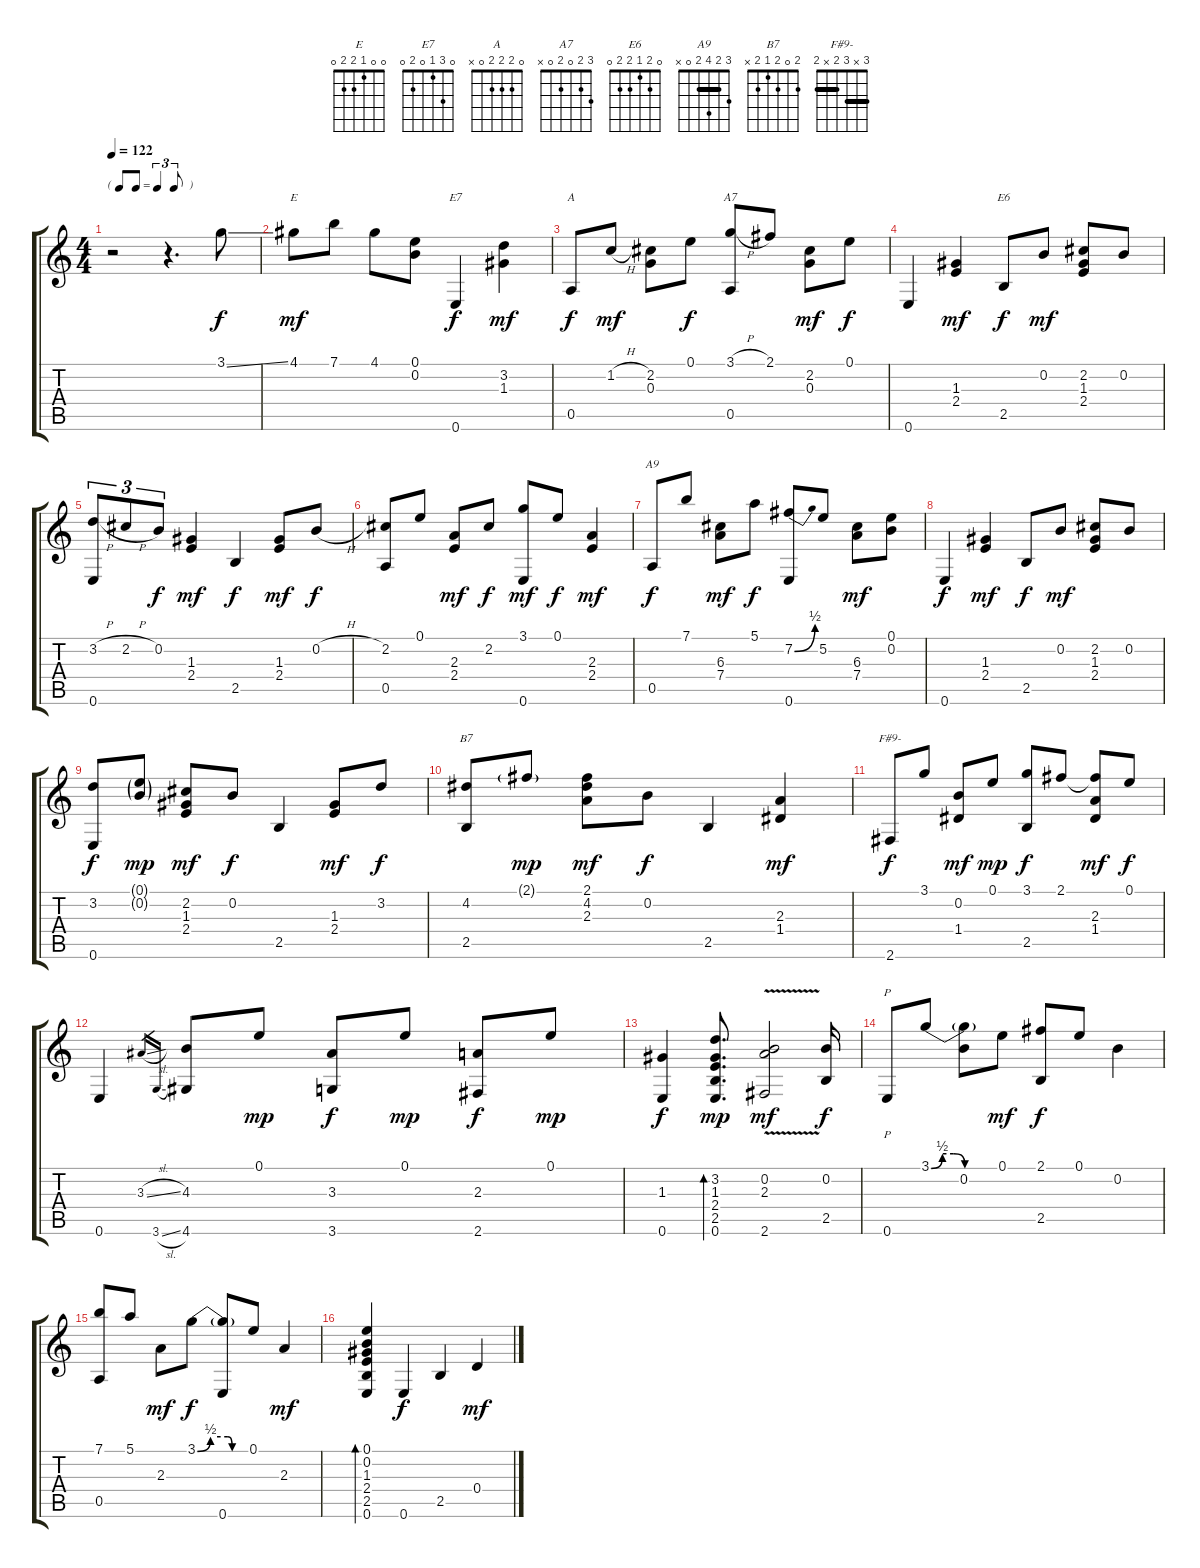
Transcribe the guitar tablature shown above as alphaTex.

\track "" {instrument electricguitarjazz}
\staff {score tabs}
\tuning (E4 B3 G3 D3 A2 E2) {hide}
\chord ("E" 0 0 1 2 2 0)
\chord ("E7" 0 3 1 0 2 0)
\chord ("A" 0 2 2 2 0 x)
\chord ("A7" 3 2 0 2 0 x)
\chord ("E6" 0 2 1 2 2 0)
\chord ("A9" 3 2 4 2 0 x) {barre 2}
\chord ("B7" 2 0 2 1 2 x)
\chord ("F#9-" 3 x 3 2 x 2) {barre (2 3)}
\ts (4 4)
\tf triplet8th
\tempo 122
\clef g2
\ks c
r.2{dy f instrument electricguitarjazz} r.4{d} 3.1{ss}.8 |
4.1.8{ch "E" dy mf} 7.1.8 4.1.8 (0.1 0.2).8 0.6.4{ch "E7" dy f} (3.2 1.3).4{dy mf} |
0.5.8{ch "A" dy f} 1.2{h}.8{dy mf} (2.2 0.3).8 0.1.8{dy f} (3.1{h} 0.5).8{ch "A7"} 2.1.8 (2.2 0.3).8{dy mf} 0.1.8{dy f} |
0.6.4 (1.3 2.4).4{dy mf} 2.5.8{ch "E6" dy f} 0.2.8{dy mf} (2.2 1.3 2.4).8 0.2.8 |
(3.2{h} 0.6).8{tu (3 2)} 2.2{h}.8{tu (3 2)} 0.2.8{tu (3 2) dy f} (1.3 2.4).4{dy mf} 2.5.4{dy f} (1.3 2.4).8{dy mf} 0.2{h}.8{dy f} |
(2.2 0.5).8 0.1.8 (2.3 2.4).8{dy mf} 2.2.8{dy f} (3.1 0.6).8{dy mf} 0.1.8{dy f} (2.3 2.4).4{dy mf} |
0.5.8{ch "A9" dy f} 7.1.8 (6.3 7.4).8{dy mf} 5.1.8{dy f} (7.2{be (bend 0 0 60 2)} 0.6).8 5.2.8 (6.3 7.4).8{dy mf} (0.1 0.2).8 |
0.6.4{dy f} (1.3 2.4).4{dy mf} 2.5.8{dy f} 0.2.8{dy mf} (2.2 1.3 2.4).8 0.2.8 |
(3.2 0.6).8{dy f} (0.1{g} 0.2{g}).8{dy mp} (2.2 1.3 2.4).8{dy mf} 0.2.8{dy f} 2.5.4 (1.3 2.4).8{dy mf} 3.2.8{dy f} |
(4.2 2.5).8{ch "B7"} 2.1{g}.8{dy mp} (2.1 4.2 2.3).8{dy mf} 0.2.8{dy f} 2.5.4 (2.3 1.4).4{dy mf} |
2.6.8{ch "F#9-" dy f} 3.1.8 (0.2 1.4).8{dy mf} 0.1.8{dy mp} (3.1 2.5).8{dy f} 2.1.8 (2.1{t} 2.3 1.4).8{dy mf} 0.1.8{dy f} |
0.6.4 3.3{sl}.16{gr} 3.6{sl}.16{gr} (4.3 4.6).8 0.1.8{dy mp} (3.3 3.6).8{dy f} 0.1.8{dy mp} (2.3 2.6).8{dy f} 0.1.8{dy mp} |
(1.3 0.6).4{dy f} (3.2 1.3 2.4 2.5 0.6).8{d bd 30 dy mp} (0.2{v} 2.3{v} 2.6{v}).2{dy mf} (0.2 2.5).16{dy f} |
0.6.8{p} 3.1{be (custom 0 0 10 2 20 2 30 0 60 0)}.8 (3.1{t} 0.2).8 0.1.8{dy mf} (2.1 2.5).8{dy f} 0.1.8 0.2.4 |
(7.1 0.5).8 5.1.8 2.3.8{dy mf} 3.1{be (custom 0 0 15 2 35 2 40 0 60 0)}.8{dy f} (3.1{t} 0.6).8 0.1.8 2.3.4{dy mf} |
(0.1 0.2 1.3 2.4 2.5 0.6).4{bd 120} 0.6.4{dy f} 2.5.4 0.4.4{dy mf}
